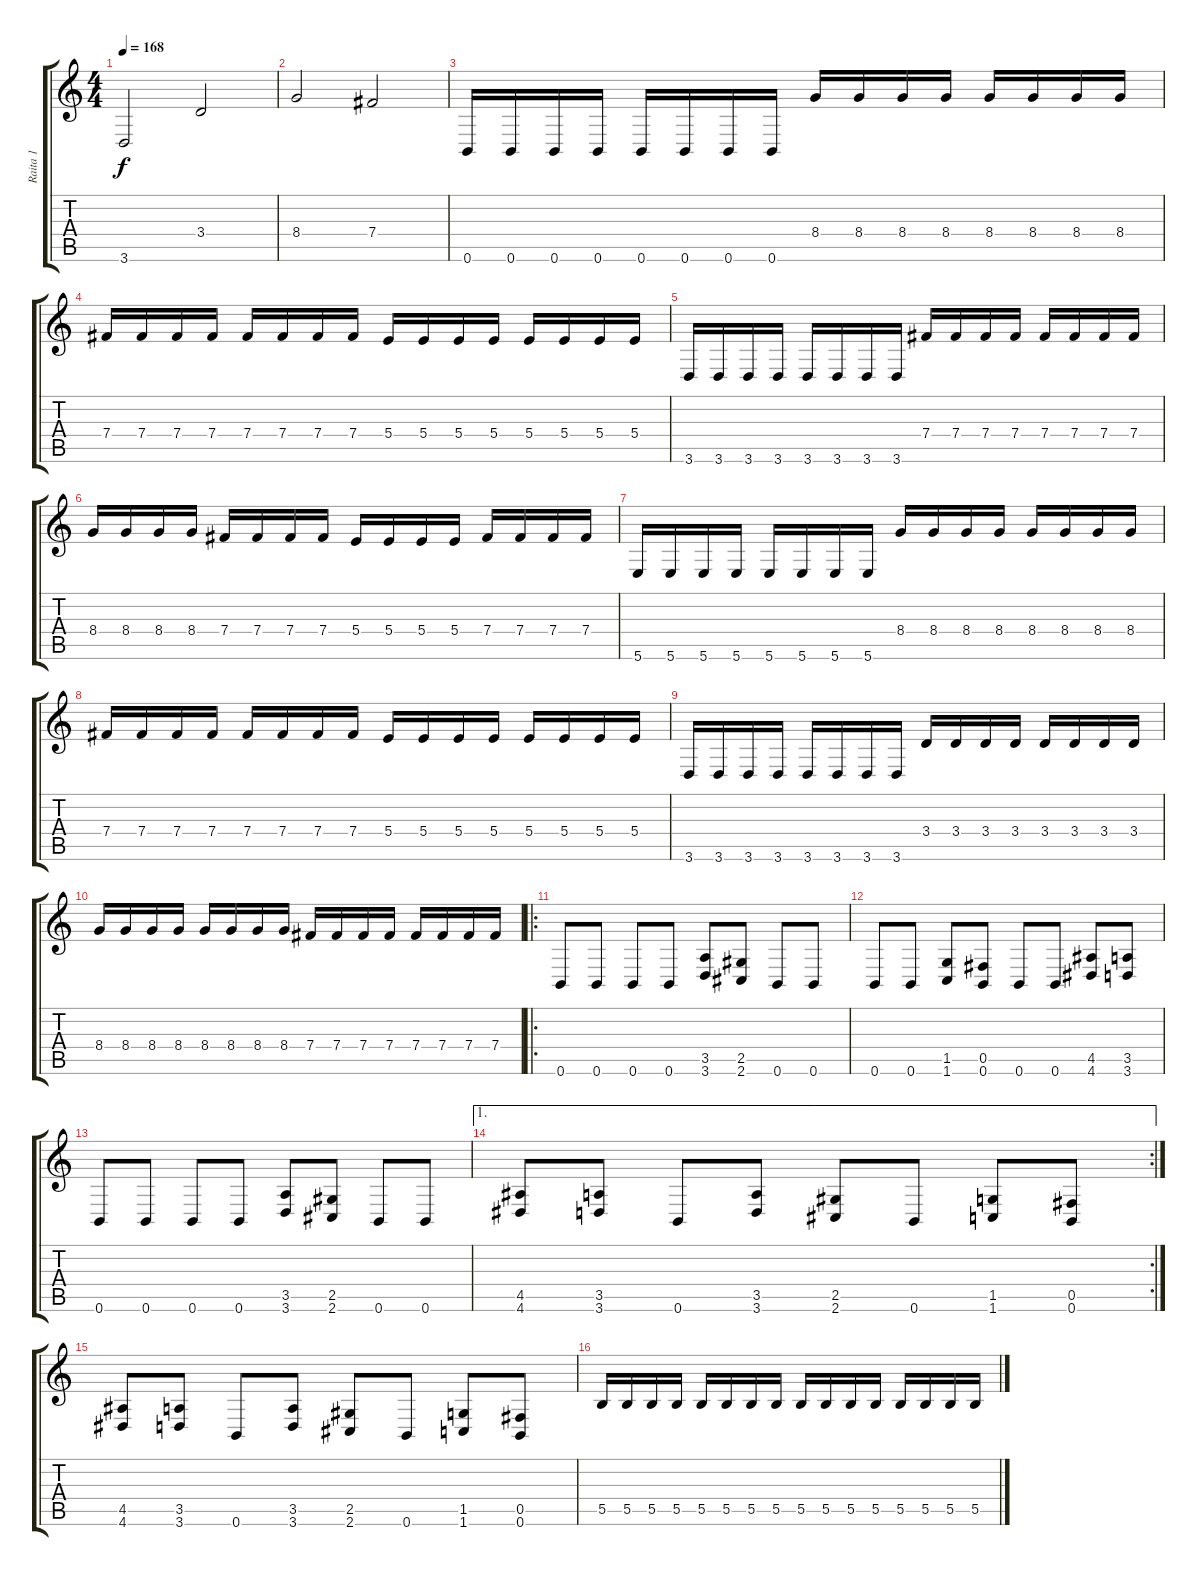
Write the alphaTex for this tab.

\track ("Raita 1" "Raita 1") {instrument distortionguitar}
\staff {score tabs}
\tuning (Db4 Ab3 E3 B2 Gb2 B1) {hide}
\ts (4 4)
\tempo 168
\clef g2
\ks c
3.6.2{dy f} 3.4.2 |
8.4.2 7.4.2 |
0.6.16 0.6.16 0.6.16 0.6.16 0.6.16 0.6.16 0.6.16 0.6.16 8.4.16 8.4.16 8.4.16 8.4.16 8.4.16 8.4.16 8.4.16 8.4.16 |
7.4.16 7.4.16 7.4.16 7.4.16 7.4.16 7.4.16 7.4.16 7.4.16 5.4.16 5.4.16 5.4.16 5.4.16 5.4.16 5.4.16 5.4.16 5.4.16 |
3.6.16 3.6.16 3.6.16 3.6.16 3.6.16 3.6.16 3.6.16 3.6.16 7.4.16 7.4.16 7.4.16 7.4.16 7.4.16 7.4.16 7.4.16 7.4.16 |
8.4.16 8.4.16 8.4.16 8.4.16 7.4.16 7.4.16 7.4.16 7.4.16 5.4.16 5.4.16 5.4.16 5.4.16 7.4.16 7.4.16 7.4.16 7.4.16 |
5.6.16 5.6.16 5.6.16 5.6.16 5.6.16 5.6.16 5.6.16 5.6.16 8.4.16 8.4.16 8.4.16 8.4.16 8.4.16 8.4.16 8.4.16 8.4.16 |
7.4.16 7.4.16 7.4.16 7.4.16 7.4.16 7.4.16 7.4.16 7.4.16 5.4.16 5.4.16 5.4.16 5.4.16 5.4.16 5.4.16 5.4.16 5.4.16 |
3.6.16 3.6.16 3.6.16 3.6.16 3.6.16 3.6.16 3.6.16 3.6.16 3.4.16 3.4.16 3.4.16 3.4.16 3.4.16 3.4.16 3.4.16 3.4.16 |
8.4.16 8.4.16 8.4.16 8.4.16 8.4.16 8.4.16 8.4.16 8.4.16 7.4.16 7.4.16 7.4.16 7.4.16 7.4.16 7.4.16 7.4.16 7.4.16 |
\ro
0.6.8 0.6.8 0.6.8 0.6.8 (3.5 3.6).8 (2.5 2.6).8 0.6.8 0.6.8 |
0.6.8 0.6.8 (1.5 1.6).8 (0.5 0.6).8 0.6.8 0.6.8 (4.5 4.6).8 (3.5 3.6).8 |
0.6.8 0.6.8 0.6.8 0.6.8 (3.5 3.6).8 (2.5 2.6).8 0.6.8 0.6.8 |
\ae 1
\rc 2
(4.5 4.6).8 (3.5 3.6).8 0.6.8 (3.5 3.6).8 (2.5 2.6).8 0.6.8 (1.5 1.6).8 (0.5 0.6).8 |
(4.5 4.6).8 (3.5 3.6).8 0.6.8 (3.5 3.6).8 (2.5 2.6).8 0.6.8 (1.5 1.6).8 (0.5 0.6).8 |
5.5.16 5.5.16 5.5.16 5.5.16 5.5.16 5.5.16 5.5.16 5.5.16 5.5.16 5.5.16 5.5.16 5.5.16 5.5.16 5.5.16 5.5.16 5.5.16
